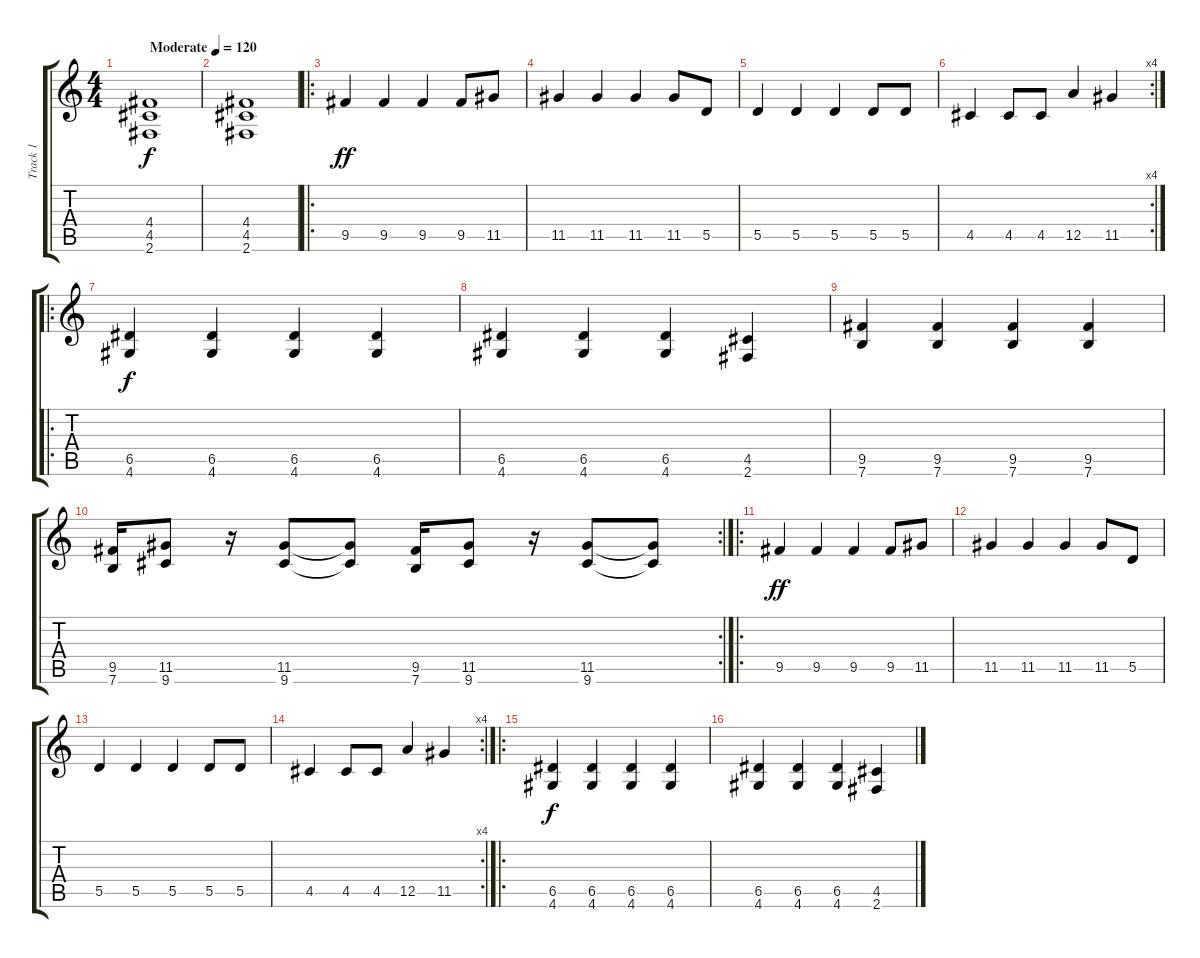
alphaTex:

\track ("Track 1" "Track 1") {instrument distortionguitar}
\staff {score tabs}
\tuning (E4 B3 G3 D3 A2 E2) {hide}
\ts (4 4)
\tempo (120 "Moderate")
\clef g2
\ks c
(4.4 4.5 2.6).1{dy f instrument distortionguitar} |
(4.4 4.5 2.6).1 |
\ro
9.5.4{dy ff} 9.5.4 9.5.4 9.5.8 11.5.8 |
11.5.4 11.5.4 11.5.4 11.5.8 5.5.8 |
5.5.4 5.5.4 5.5.4 5.5.8 5.5.8 |
\rc 4
4.5.4 4.5.8 4.5.8 12.5.4 11.5.4 |
\ro
(6.5 4.6).4{dy f} (6.5 4.6).4 (6.5 4.6).4 (6.5 4.6).4 |
(6.5 4.6).4 (6.5 4.6).4 (6.5 4.6).4 (4.5 2.6).4 |
(9.5 7.6).4 (9.5 7.6).4 (9.5 7.6).4 (9.5 7.6).4 |
\rc 2
(9.5 7.6).16 (11.5 9.6).8 r.16 (11.5 9.6).8 (11.5{t} 9.6{t}).8 (9.5 7.6).16 (11.5 9.6).8 r.16 (11.5 9.6).8 (11.5{t} 9.6{t}).8 |
\ro
9.5.4{dy ff} 9.5.4 9.5.4 9.5.8 11.5.8 |
11.5.4 11.5.4 11.5.4 11.5.8 5.5.8 |
5.5.4 5.5.4 5.5.4 5.5.8 5.5.8 |
\rc 4
4.5.4 4.5.8 4.5.8 12.5.4 11.5.4 |
\ro
(6.5 4.6).4{dy f} (6.5 4.6).4 (6.5 4.6).4 (6.5 4.6).4 |
(6.5 4.6).4 (6.5 4.6).4 (6.5 4.6).4 (4.5 2.6).4
